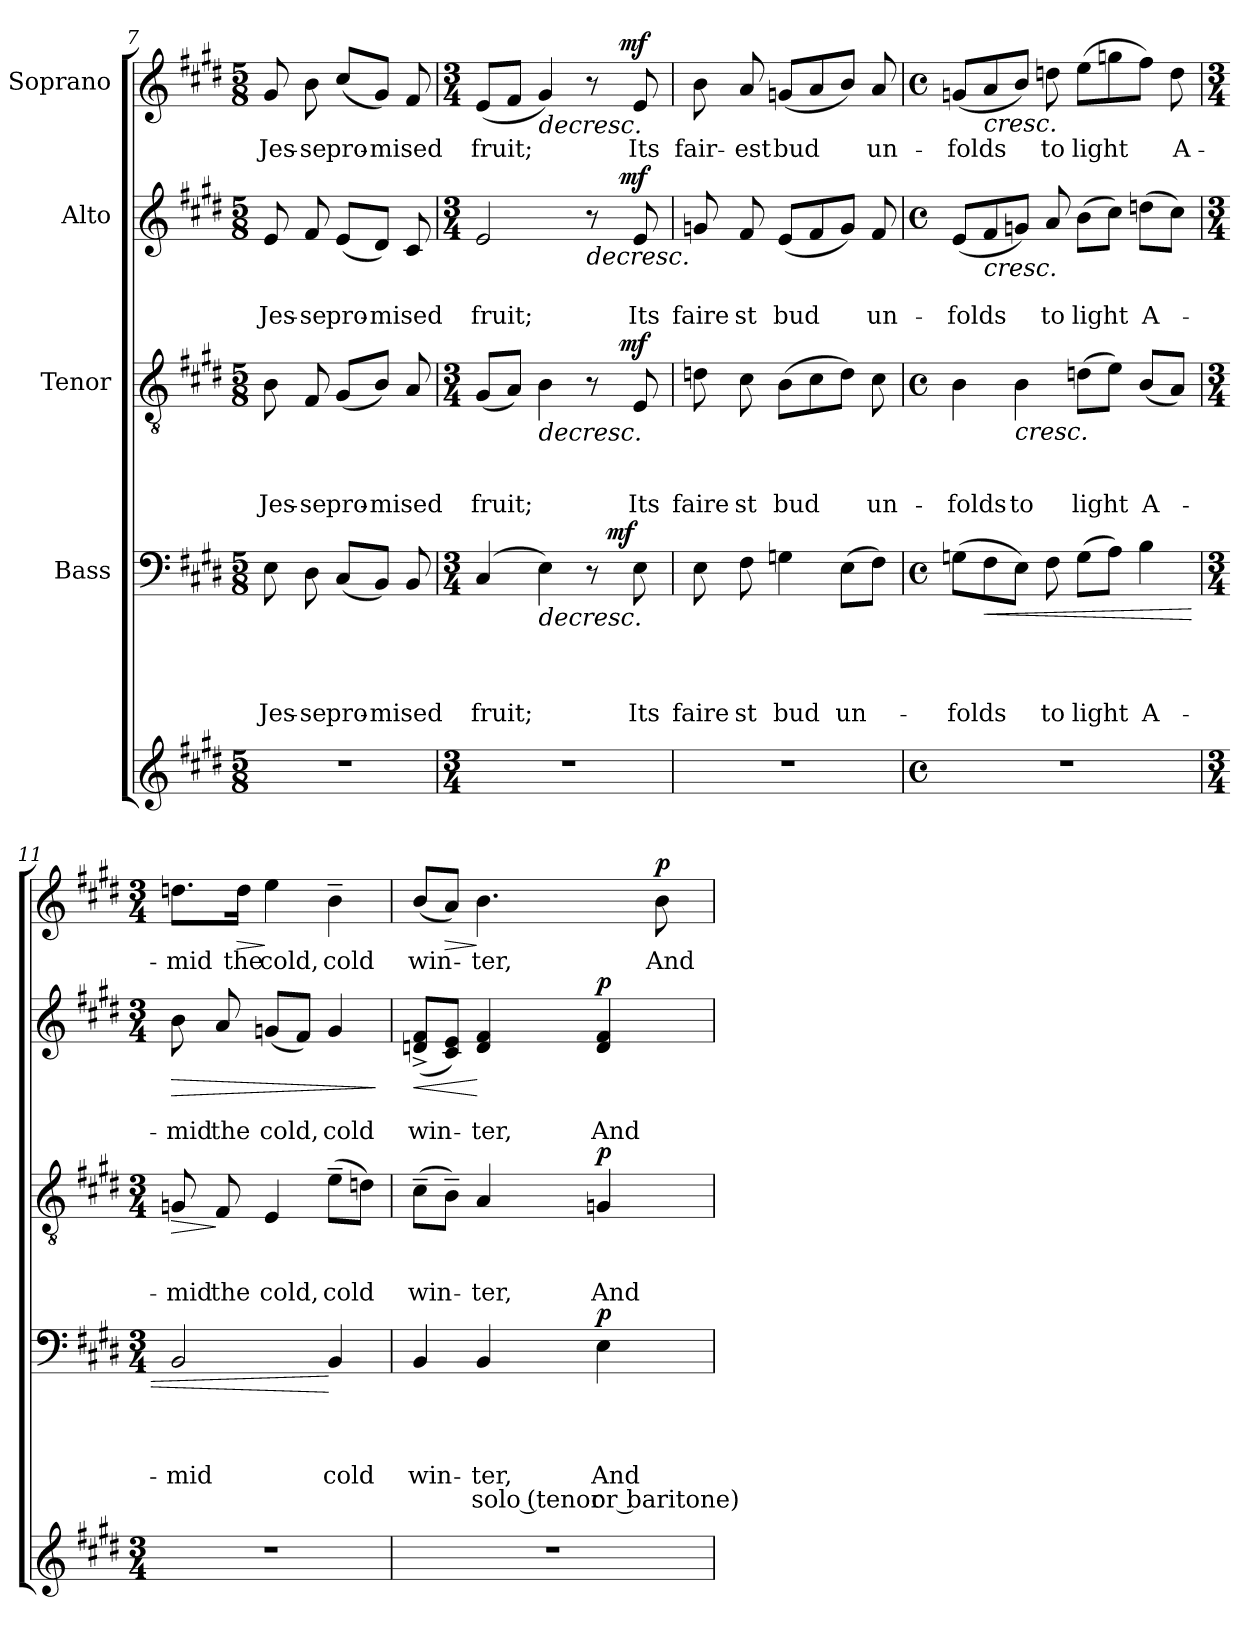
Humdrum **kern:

**kern	**kern	**text	**text	**text	**text	**text	**dynam	**kern	**text	**text	**text	**dynam	**kern	**text	**text	**dynam	**kern	**text	**dynam
*part5	*part4	*part4	*part4	*part4	*part4	*part4	*part4	*part3	*part3	*part3	*part3	*part3	*part2	*part2	*part2	*part2	*part1	*part1	*part1
*staff5	*staff4	*staff4	*staff4	*staff4	*staff4	*staff4	*staff4	*staff3	*staff3	*staff3	*staff3	*staff3	*staff2	*staff2	*staff2	*staff2	*staff1	*staff1	*staff1
*	*I"Bass	*	*	*	*	*	*	*I"Tenor	*	*	*	*	*I"Alto	*	*	*	*I"Soprano	*	*
*clefG2	*clefF4	*	*	*	*	*	*	*clefGv2	*	*	*	*	*clefG2	*	*	*	*clefG2	*	*
*k[f#c#g#d#]	*k[f#c#g#d#]	*	*	*	*	*	*	*k[f#c#g#d#]	*	*	*	*	*k[f#c#g#d#]	*	*	*	*k[f#c#g#d#]	*	*
*E:	*E:	*	*	*	*	*	*	*E:	*	*	*	*	*E:	*	*	*	*E:	*	*
*M5/8	*M5/8	*	*	*	*	*	*	*M5/8	*	*	*	*	*M5/8	*	*	*	*M5/8	*	*
=7	=7	=7	=7	=7	=7	=7	=7	=7	=7	=7	=7	=7	=7	=7	=7	=7	=7	=7	=7
!	!	!	!	!	!LO:LY:b	!	!	!	!	!	!LO:LY:b	!	!	!	!LO:LY:b	!	!	!LO:LY:b	!
8%5r	8E\	.	.	.	Jes-	.	.	8B\	.	.	Jes-	.	8e/	.	Jes-	.	8g#/	Jes-	.
!	!	!	!	!	!LO:LY:b	!	!	!	!	!	!LO:LY:b	!	!	!	!LO:LY:b	!	!	!LO:LY:b	!
.	8D#\	.	.	.	-se	.	.	8F#/	.	.	-se	.	8f#/	.	-se	.	8b\	-se	.
!	!	!	!	!	!LO:LY:b	!	!	!	!	!	!LO:LY:b	!	!	!	!LO:LY:b	!	!	!LO:LY:b	!
.	(<8C#/L	.	.	.	pro-	.	.	(<8G#/L	.	.	pro-	.	(<8e/L	.	pro-	.	(<8cc#/L	pro-	.
!	!	!	!	!	!LO:LY:b	!	!	!	!	!	!LO:LY:b	!	!	!	!LO:LY:b	!	!	!LO:LY:b	!
.	8BB/J)	.	.	.	-mised	.	.	8B/J)	.	.	-mised	.	8d#/J)	.	-mised	.	8g#/J)	-mised	.
.	8BB/	.	.	.	.	.	.	8A/	.	.	.	.	8c#/	.	.	.	8f#/	.	.
!!LO:LB:g=z
=8	=8	=8	=8	=8	=8	=8	=8	=8	=8	=8	=8	=8	=8	=8	=8	=8	=8	=8	=8
*M3/4	*M3/4	*	*	*	*	*	*	*M3/4	*	*	*	*	*M3/4	*	*	*	*M3/4	*	*
!	!	!	!	!	!LO:LY:b	!	!	!	!	!	!LO:LY:b	!	!	!	!LO:LY:b	!	!	!LO:LY:b	!
*	*^	*	*	*	*	*	*	*^	*	*	*	*	*^	*	*	*	*^	*	*
2.r	(4C#/	2ryy	.	.	.	fruit;	.	.	(>8G#/L	2ryy	.	.	fruit;	.	2e/	2ryy	.	fruit;	.	(<8e/L	2ryy	fruit;	.
.	.	.	.	.	.	.	.	.	8A/J)	.	.	.	.	.	.	.	.	.	.	8f#/J	.	.	.
!	!	!	!	!	!	!	!	!LO:HP:b	!	!	!	!	!	!LO:HP:b	!	!	!	!	!	!	!	!	!LO:HP:b
.	4E\)	.	.	.	.	.	.	>	4B\	.	.	.	.	>	.	.	.	.	.	4g#/)	.	.	>
!	!	!	!	!	!	!	!	!	!	!	!	!	!	!	!	!	!	!	!LO:HP:b	!	!	!	!
.	8r	16ryy	.	.	.	.	.	.	8r	16.ryy	.	.	.	.	8r	16.ryy	.	.	>	8r	16.ryy	.	.
!	!	!	!	!	!	!	!	!LO:DY:a	!	!	!	!	!	!	!	!	!	!	!	!	!	!	!
.	.	8.ryy	.	.	.	.	.	mf	.	.	.	.	.	.	.	.	.	.	.	.	.	.	.
!	!	!	!	!	!	!	!	!	!	!	!	!	!	!LO:DY:a	!	!	!	!	!LO:DY:a	!	!	!	!LO:DY:a
.	.	.	.	.	.	.	.	.	.	8ryy	.	.	.	mf	.	8ryy	.	.	mf	.	8ryy	.	mf
!	!	!	!	!	!	!LO:LY:b	!	!	!	!	!	!	!LO:LY:b	!	!	!	!	!LO:LY:b	!	!	!	!LO:LY:b	!
.	8E\	.	.	.	.	Its	.	.	8E/	.	.	.	Its	.	8e/	.	.	Its	.	8e/	.	Its	.
.	.	.	.	.	.	.	.	.	.	32ryy	.	.	.	.	.	32ryy	.	.	.	.	32ryy	.	.
=9	=9	=9	=9	=9	=9	=9	=9	=9	=9	=9	=9	=9	=9	=9	=9	=9	=9	=9	=9	=9	=9	=9	=9
!	!	!	!	!	!	!LO:LY:b	!	!	!	!	!	!	!LO:LY:b	!	!	!	!	!LO:LY:b	!	!	!	!LO:LY:b	!
*	*v	*v	*	*	*	*	*	*	*	*	*	*	*	*	*v	*v	*	*	*	*v	*v	*	*
*	*	*	*	*	*	*	*	*v	*v	*	*	*	*	*	*	*	*	*	*	*
2.r	8E\	.	.	.	fair­e	.	.	8dn\	.	.	fair­e	.	8gn/	.	fair­e	.	8b\	fair-	.
!	!	!	!	!	!LO:LY:b	!	!	!	!	!	!LO:LY:b	!	!	!	!LO:LY:b	!	!	!LO:LY:b:rj	!
.	8F#\	.	.	.	st	.	.	8c#\	.	.	st	.	8f#/	.	st	.	8a/	-est	.
!	!	!	!	!	!LO:LY:b	!	!	!	!	!	!LO:LY:b	!	!	!	!LO:LY:b	!	!	!LO:LY:b	!
.	4Gn\	.	.	.	bud	.	.	(>8B\L	.	.	bud	.	(<8e/L	.	bud	.	(<8gn/L	bud	.
.	.	.	.	.	.	.	.	8c#\	.	.	.	.	8f#/	.	.	.	8a/	.	.
!	!	!	!	!	!LO:LY:b	!	!	!	!	!	!	!	!	!	!	!	!	!	!
.	(>8E\L	.	.	.	un-	.	.	8d\J)	.	.	.	.	8g/J)	.	.	.	8b/J)	.	.
!	!	!	!	!	!	!	!	!	!	!	!LO:LY:b	!	!	!	!LO:LY:b	!	!	!LO:LY:b	!
.	8F#\J)	.	.	.	.	.	.	8c#\	.	.	un-	.	8f#/	.	un-	.	8a/	un-	.
=10	=10	=10	=10	=10	=10	=10	=10	=10	=10	=10	=10	=10	=10	=10	=10	=10	=10	=10	=10
*M4/4	*M4/4	*	*	*	*	*	*	*M4/4	*	*	*	*	*M4/4	*	*	*	*M4/4	*	*
*met(c)	*met(c)	*	*	*	*	*	*	*met(c)	*	*	*	*	*met(c)	*	*	*	*met(c)	*	*
!	!	!	!	!	!LO:LY:b	!	!	!	!	!	!LO:LY:b	!	!	!	!LO:LY:b	!	!	!LO:LY:b	!
1r	(>8Gn\L	.	.	.	-folds	.	.	4B\	.	.	-folds	.	(<8e/L	.	-folds	.	(<8gn/L	-folds	.
!	!	!	!	!	!	!	!LO:HP:b	!	!	!	!	!	!	!	!	!LO:HP:b	!	!	!LO:HP:b
.	8F#\	.	.	.	.	.	<	.	.	.	.	.	8f#/	.	.	<	8a/	.	<
!	!	!	!	!	!	!	!	!	!	!	!LO:LY:b	!LO:HP:b	!	!	!	!	!	!	!
.	8E\J)	.	.	.	.	.	.	4B\	.	.	to	<	8gn/J)	.	.	.	8b/J)	.	.
!	!	!	!	!	!LO:LY:b	!	!	!	!	!	!	!	!	!	!LO:LY:b	!	!	!LO:LY:b	!
.	8F#\	.	.	.	to	.	.	.	.	.	.	.	8a/	.	to	.	8ddn\	to	.
!	!	!	!	!	!LO:LY:b	!	!	!	!	!	!LO:LY:b	!	!	!	!LO:LY:b	!	!	!LO:LY:b	!
.	(>8G\L	.	.	.	light	.	.	(>8dn\L	.	.	light	.	(>8b\L	.	light	.	(>8ee\L	light	.
.	8A\J)	.	.	.	.	.	]	8e\J)	.	.	.	]	8cc#\J)	.	.	]	8ggn\	.	]
!	!	!	!	!	!LO:LY:b	!	!	!	!	!	!LO:LY:b	!	!	!	!LO:LY:b	!	!	!	!
.	4B\	.	.	.	A-	.	.	(<8B/L	.	.	A-	.	(>8ddn\L	.	A-	.	8ff#\J)	.	.
!	!	!	!	!	!	!	!	!	!	!	!	!	!	!	!	!	!	!LO:LY:b	!
.	.	.	.	.	.	.	.	8A/J)	.	.	.	.	8cc#\J)	.	.	.	8dd\	A-	.
=11	=11	=11	=11	=11	=11	=11	=11	=11	=11	=11	=11	=11	=11	=11	=11	=11	=11	=11	=11
*M3/4	*M3/4	*	*	*	*	*	*	*M3/4	*	*	*	*	*M3/4	*	*	*	*M3/4	*	*
!	!	!	!	!	!LO:LY:b	!	!	!	!	!	!LO:LY:b	!LO:HP:b	!	!	!LO:LY:b	!LO:HP:b	!	!LO:LY:b	!
2.r	2BB/	.	.	.	-mid	.	.	8Gn/	.	.	-mid	>	8b\	.	-mid	>	8.ddn\L	-mid	.
!	!	!	!	!	!	!	!	!	!	!	!LO:LY:b	!	!	!	!LO:LY:b	!	!	!	!
.	.	.	.	.	.	.	.	8F#/	.	.	the	]	8a/	.	the	.	.	.	.
!	!	!	!	!	!	!	!	!	!	!	!	!	!	!	!	!	!	!LO:LY:b	!LO:HP:b
.	.	.	.	.	.	.	.	.	.	.	.	.	.	.	.	.	16dd\Jk	the	>
!	!	!	!	!	!	!	!	!	!	!	!LO:LY:b	!	!	!	!LO:LY:b	!	!	!LO:LY:b	!
.	.	.	.	.	.	.	.	4E/	.	.	cold,	.	(<8gn/L	.	cold,	.	4ee\	cold,	]
.	.	.	.	.	.	.	.	.	.	.	.	.	8f#/J)	.	.	.	.	.	.
!	!	!	!	!	!LO:LY:b	!	!	!	!	!	!LO:LY:b	!	!	!	!LO:LY:b	!	!	!LO:LY:b	!
.	4BB/	.	.	.	cold	.	[	(>8e~>\L	.	.	cold	[	4g/	.	cold	[	4b~>\	cold	[
.	.	.	.	.	.	.	.	8dn\J)	.	.	.	.	.	.	.	.	.	.	.
.	.	.	.	.	.	.	.	.	.	.	.	.	.	.	.	]	.	.	.
!!LO:PB:g=z
=12	=12	=12	=12	=12	=12	=12	=12	=12	=12	=12	=12	=12	=12	=12	=12	=12	=12	=12	=12
!	!	!	!	!	!LO:LY:b	!	!	!	!	!	!LO:LY:b	!	!	!	!LO:LY:b	!LO:HP:b	!	!LO:LY:b	!
2.r	4BB/	.	.	.	win-	.	.	(>8c#~>\L	.	.	win-	.	(<8dn/^< 8f#/^<L	.	win-	<	(<8b/L	win-	.
!	!	!	!	!	!	!	!	!	!	!	!	!	!	!	!	!	!	!	!LO:HP:b
.	.	.	.	.	.	.	.	8B~>\J)	.	.	.	.	8c#/ 8e/J)	.	.	.	8a/J)	.	>
!	!	!	!	!	!LO:LY:b	!LO:LY:b	!	!	!	!	!LO:LY:b	!	!	!	!LO:LY:b	!	!	!LO:LY:b	!
.	4BB/	.	.	.	-ter,	solo (tenor	.	4A/	.	.	-ter,	.	4d/ 4f#/	.	-ter,	[	4.b\	-ter,	]
!	!	!	!	!	!LO:LY:b	!LO:LY:b	!LO:DY:a	!	!	!	!LO:LY:b	!LO:DY:a	!	!	!LO:LY:b	!LO:DY:a	!	!	!
.	4E\	.	.	.	And	or baritone)	p	4Gn/	.	.	And	p	4d/ 4f#/	.	And	p	.	.	.
!	!	!	!	!	!	!	!	!	!	!	!	!	!	!	!	!	!	!LO:LY:b	!LO:DY:a
.	.	.	.	.	.	.	.	.	.	.	.	.	.	.	.	.	8b\	And	p
=	=	=	=	=	=	=	=	=	=	=	=	=	=	=	=	=	=	=	=
*-	*-	*-	*-	*-	*-	*-	*-	*-	*-	*-	*-	*-	*-	*-	*-	*-	*-	*-	*-
